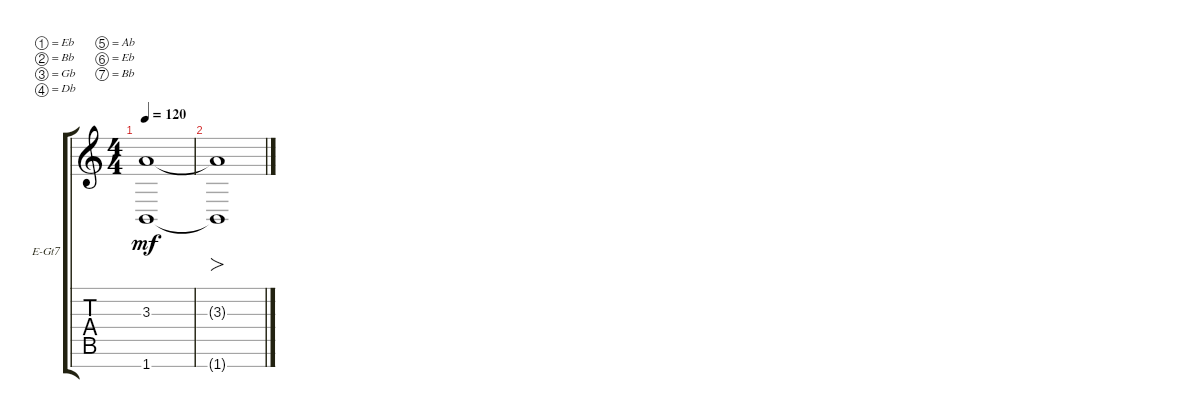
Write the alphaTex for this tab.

\bracketExtendMode groupsimilarinstruments
\firstSystemTrackNameOrientation horizontal
\otherSystemsTrackNameOrientation horizontal
\track ("right" "E-Gt7") {instrument distortionguitar}
\staff {score tabs}
\tuning (Eb4 Bb3 Gb3 Db3 Ab2 Eb2 Bb1)
\ts (4 4)
\tempo 120
\clef g2
\ks c
(3.3{t} 1.7{t}).1{dy mf} |
(1.7{t} 3.3{t}).1{fo}
